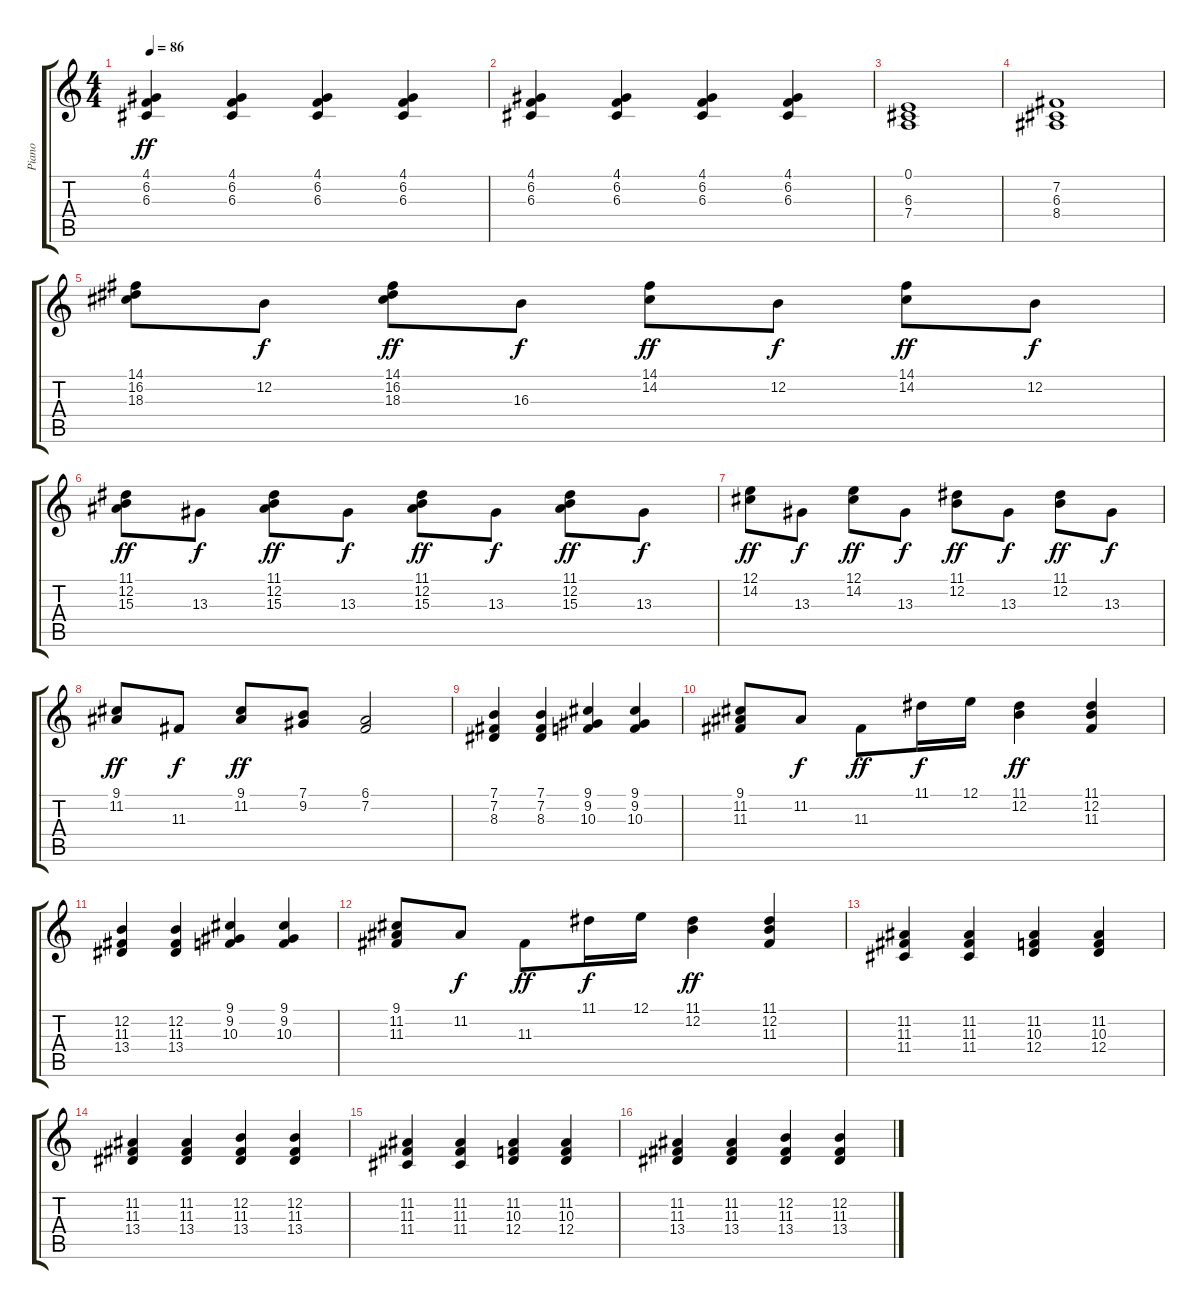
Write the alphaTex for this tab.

\track ("Piano" "Piano") {instrument brightacousticpiano}
\staff {score tabs}
\tuning (E4 B3 G3 D3 A2 E2) {hide}
\ts (4 4)
\tempo 86
\clef g2
\ks c
(4.1 6.2 6.3).4{dy ff} (4.1 6.2 6.3).4 (4.1 6.2 6.3).4 (4.1 6.2 6.3).4 |
(4.1 6.2 6.3).4 (4.1 6.2 6.3).4 (4.1 6.2 6.3).4 (4.1 6.2 6.3).4 |
(0.1 6.3 7.4).1 |
(7.2 6.3 8.4).1 |
(14.1 16.2 18.3).8{volume 9} 12.2.8{dy f} (14.1 16.2 18.3).8{dy ff} 16.3.8{dy f} (14.1 14.2).8{dy ff} 12.2.8{dy f} (14.1 14.2).8{dy ff} 12.2.8{dy f} |
(11.1 12.2 15.3).8{dy ff} 13.3.8{dy f} (11.1 12.2 15.3).8{dy ff} 13.3.8{dy f} (11.1 12.2 15.3).8{dy ff} 13.3.8{dy f} (11.1 12.2 15.3).8{dy ff} 13.3.8{dy f} |
(12.1 14.2).8{dy ff} 13.3.8{dy f} (12.1 14.2).8{dy ff} 13.3.8{dy f} (11.1 12.2).8{dy ff} 13.3.8{dy f} (11.1 12.2).8{dy ff} 13.3.8{dy f} |
(9.1 11.2).8{dy ff} 11.3.8{dy f} (9.1 11.2).8{dy ff} (7.1 9.2).8 (6.1 7.2).2 |
(7.1 7.2 8.3).4{volume 10} (7.1 7.2 8.3).4 (9.1 9.2 10.3).4 (9.1 9.2 10.3).4 |
(9.1 11.2 11.3).8 11.2.8{dy f} 11.3.8{dy ff} 11.1.16{dy f} 12.1.16 (11.1 12.2).4{dy ff} (11.1 12.2 11.3).4 |
(12.2 11.3 13.4).4 (12.2 11.3 13.4).4 (9.1 9.2 10.3).4 (9.1 9.2 10.3).4 |
(9.1 11.2 11.3).8 11.2.8{dy f} 11.3.8{dy ff} 11.1.16{dy f} 12.1.16 (11.1 12.2).4{dy ff} (11.1 12.2 11.3).4 |
(11.2 11.3 11.4).4 (11.2 11.3 11.4).4 (11.2 10.3 12.4).4 (11.2 10.3 12.4).4 |
(11.2 11.3 13.4).4 (11.2 11.3 13.4).4 (12.2 11.3 13.4).4 (12.2 11.3 13.4).4 |
(11.2 11.3 11.4).4 (11.2 11.3 11.4).4 (11.2 10.3 12.4).4 (11.2 10.3 12.4).4 |
(11.2 11.3 13.4).4 (11.2 11.3 13.4).4 (12.2 11.3 13.4).4 (12.2 11.3 13.4).4
